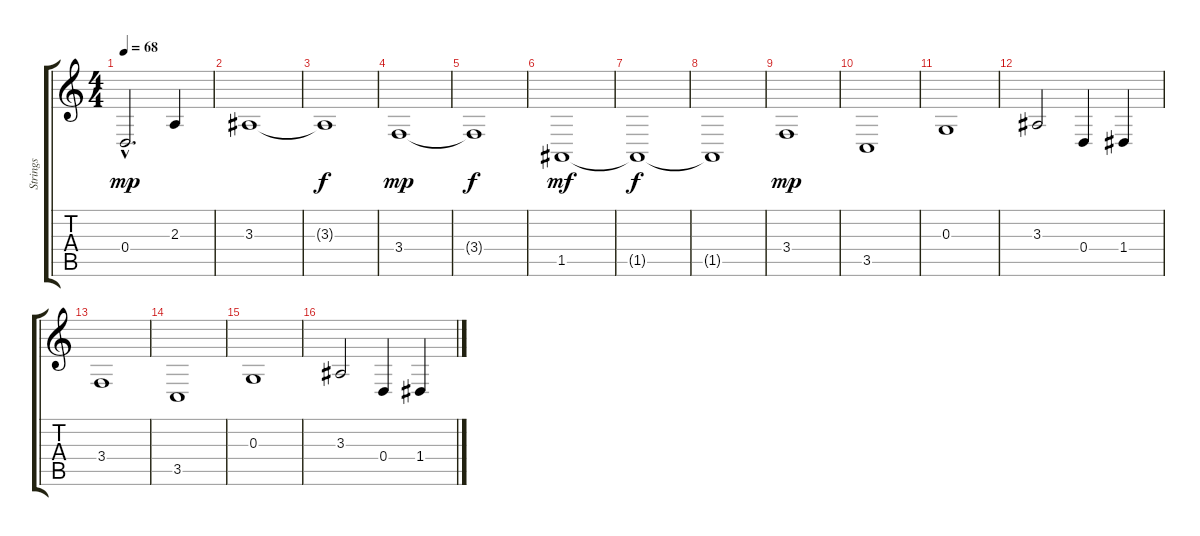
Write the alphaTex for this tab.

\track ("Strings" "Strings") {instrument stringensemble1}
\staff {score tabs}
\tuning (E4 B3 G3 D3 A2 E2) {hide}
\ts (4 4)
\tempo 68
\clef g2
\ks c
0.4{hac}.2{d dy mp} 2.3.4 |
3.3.1 |
3.3{t}.1{dy f} |
3.4.1{dy mp} |
3.4{t}.1{dy f} |
1.5.1{dy mf} |
1.5{t}.1{dy f} |
1.5{t}.1 |
3.4.1{dy mp} |
3.5.1 |
0.3.1 |
3.3.2 0.4.4 1.4.4 |
3.4.1 |
3.5.1 |
0.3.1 |
3.3.2 0.4.4 1.4.4
